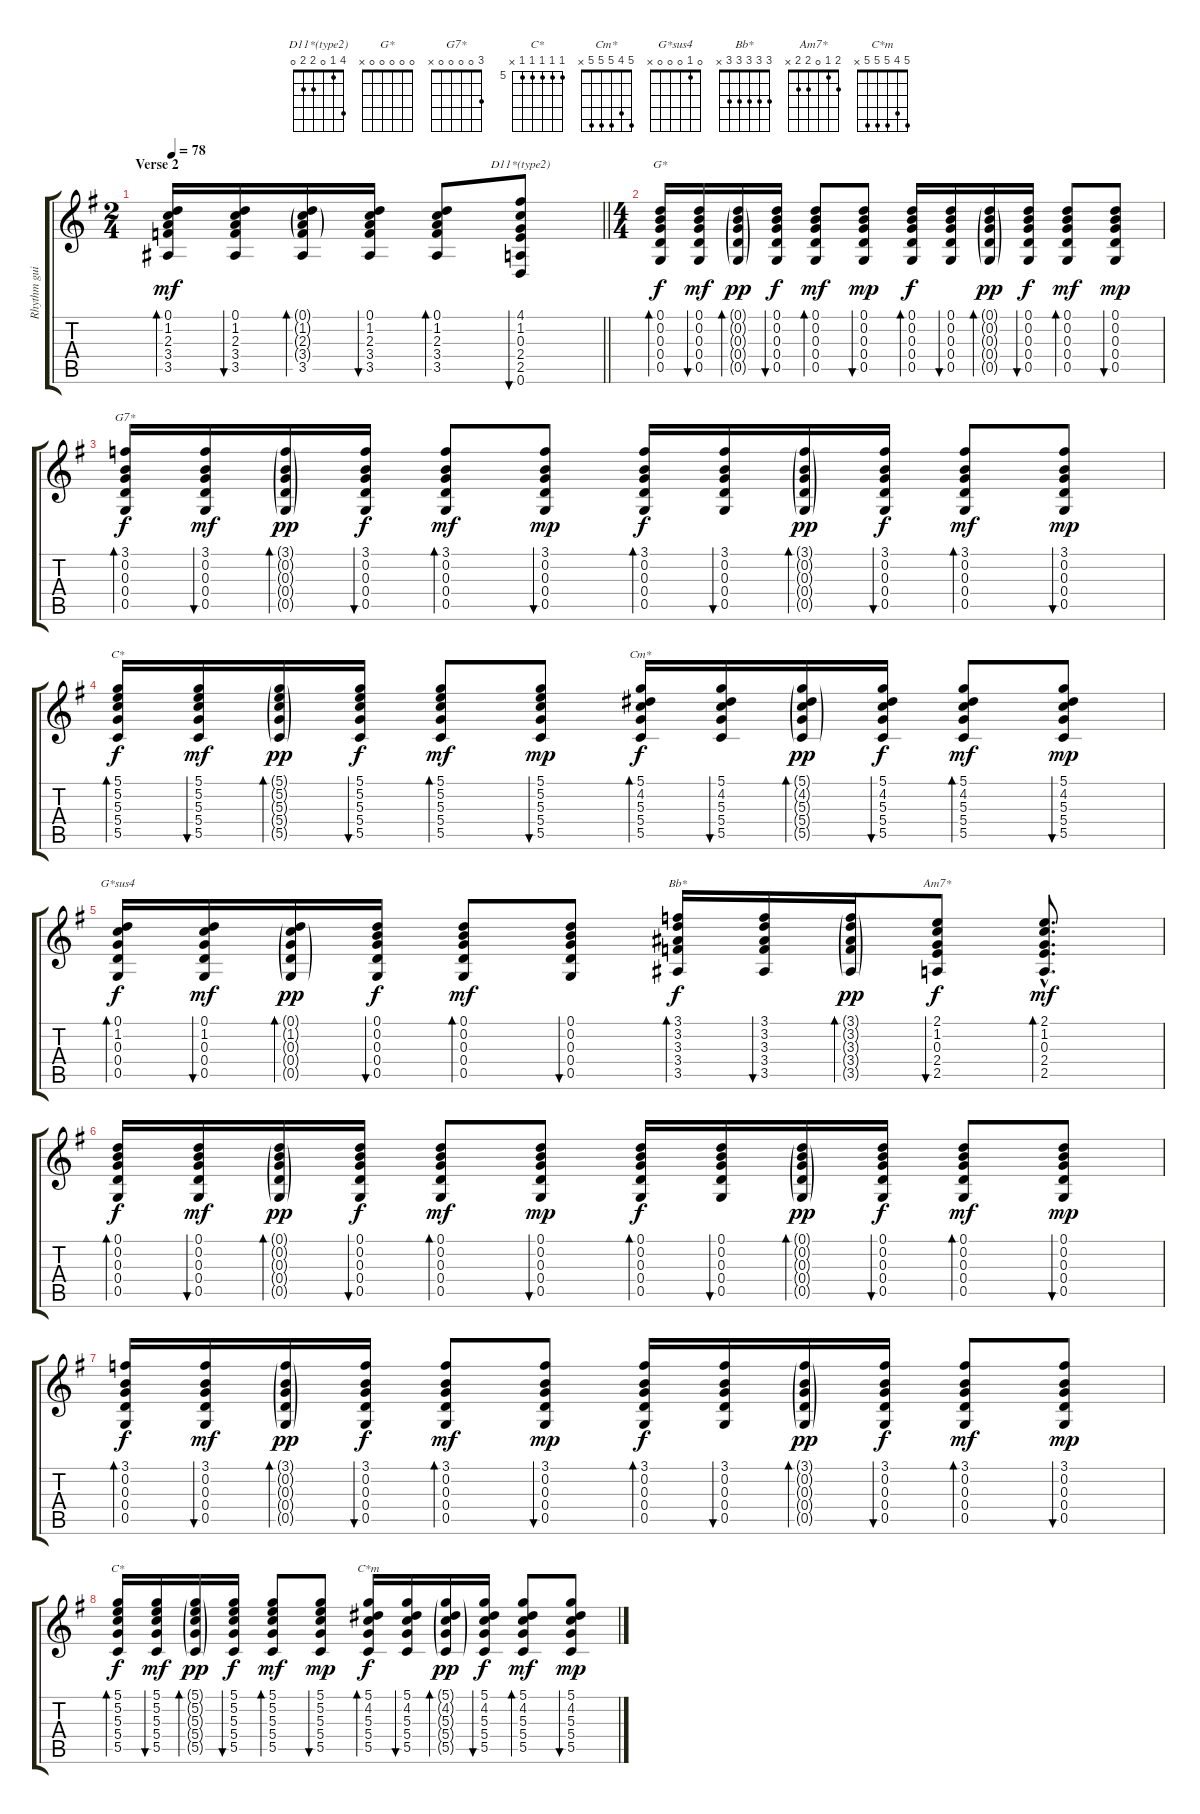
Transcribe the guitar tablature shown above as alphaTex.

\track ("Rhythm guitar (open G)" "Rhythm gui") {instrument acousticguitarsteel}
\staff {score tabs}
\tuning (D4 B3 G3 D3 G2 D2) {hide}
\chord ("D11*(type2)" 4 1 0 2 2 0)
\chord ("G*" 0 0 0 0 0 x)
\chord ("G7*" 3 0 0 0 0 x)
\chord ("C*" 5 5 5 5 5 x) {barre 0}
\chord ("Cm*" 5 4 5 5 5 x)
\chord ("G*sus4" 0 1 0 0 0 x)
\chord ("Bb*" 3 3 3 3 3 x) {barre 0}
\chord ("Am7*" 2 1 0 2 2 x)
\chord ("C*" 5 5 5 5 5 x) {firstfret 5 barre 0}
\chord ("C*m" 5 4 5 5 5 x)
\ts (2 4)
\section ("" "Verse 2")
\tempo 78
\clef g2
\barLineRight lightlight
\ks g
(0.1 1.2 2.3 3.4 3.5).16{bd 30 dy mf} (0.1 1.2 2.3 3.4 3.5).16{bu 30} (0.1{g} 1.2{g} 2.3{g} 3.4{g} 3.5).16{bd 30} (0.1 1.2 2.3 3.4 3.5).16{bu 30} (0.1 1.2 2.3 3.4 3.5).8{bd 30} (4.1 1.2 0.3 2.4 2.5 0.6).8{bu 30 ch "D11*(type2)"} |
\ts (4 4)
(0.1 0.2 0.3 0.4 0.5).16{bd 30 ch "G*" dy f} (0.1 0.2 0.3 0.4 0.5).16{bu 30 dy mf} (0.1{g} 0.2{g} 0.3{g} 0.4{g} 0.5{g}).16{bd 30 dy pp} (0.1 0.2 0.3 0.4 0.5).16{bu 30 dy f} (0.1 0.2 0.3 0.4 0.5).8{bd 30 dy mf} (0.1 0.2 0.3 0.4 0.5).8{bu 30 dy mp} (0.1 0.2 0.3 0.4 0.5).16{bd 30 dy f} (0.1 0.2 0.3 0.4 0.5).16{bu 30} (0.1{g} 0.2{g} 0.3{g} 0.4{g} 0.5{g}).16{bd 30 dy pp} (0.1 0.2 0.3 0.4 0.5).16{bu 30 dy f} (0.1 0.2 0.3 0.4 0.5).8{bd 30 dy mf} (0.1 0.2 0.3 0.4 0.5).8{bu 30 dy mp} |
(3.1 0.2 0.3 0.4 0.5).16{bd 30 ch "G7*" dy f} (3.1 0.2 0.3 0.4 0.5).16{bu 30 dy mf} (3.1{g} 0.2{g} 0.3{g} 0.4{g} 0.5{g}).16{bd 30 dy pp} (3.1 0.2 0.3 0.4 0.5).16{bu 30 dy f} (3.1 0.2 0.3 0.4 0.5).8{bd 30 dy mf} (3.1 0.2 0.3 0.4 0.5).8{bu 30 dy mp} (3.1 0.2 0.3 0.4 0.5).16{bd 30 dy f} (3.1 0.2 0.3 0.4 0.5).16{bu 30} (3.1{g} 0.2{g} 0.3{g} 0.4{g} 0.5{g}).16{bd 30 dy pp} (3.1 0.2 0.3 0.4 0.5).16{bu 30 dy f} (3.1 0.2 0.3 0.4 0.5).8{bd 30 dy mf} (3.1 0.2 0.3 0.4 0.5).8{bu 30 dy mp} |
(5.1 5.2 5.3 5.4 5.5).16{bd 30 ch "C*" dy f} (5.1 5.2 5.3 5.4 5.5).16{bu 30 dy mf} (5.1{g} 5.2{g} 5.3{g} 5.4{g} 5.5{g}).16{bd 30 dy pp} (5.1 5.2 5.3 5.4 5.5).16{bu 30 dy f} (5.1 5.2 5.3 5.4 5.5).8{bd 30 dy mf} (5.1 5.2 5.3 5.4 5.5).8{bu 30 dy mp} (5.1 4.2 5.3 5.4 5.5).16{bd 30 ch "Cm*" dy f} (5.1 4.2 5.3 5.4 5.5).16{bu 30} (5.1{g} 4.2{g} 5.3{g} 5.4{g} 5.5{g}).16{bd 30 dy pp} (5.1 4.2 5.3 5.4 5.5).16{bu 30 dy f} (5.1 4.2 5.3 5.4 5.5).8{bd 30 dy mf} (5.1 4.2 5.3 5.4 5.5).8{bu 30 dy mp} |
(0.1 1.2 0.3 0.4 0.5).16{bd 30 ch "G*sus4" dy f} (0.1 1.2 0.3 0.4 0.5).16{bu 30 dy mf} (0.1{g} 1.2{g} 0.3{g} 0.4{g} 0.5{g}).16{bd 30 dy pp} (0.1 0.2 0.3 0.4 0.5).16{bu 30 dy f} (0.1 0.2 0.3 0.4 0.5).8{bd 30 dy mf} (0.1 0.2 0.3 0.4 0.5).8{bu 30} (3.1 3.2 3.3 3.4 3.5).16{bd 30 ch "Bb*" dy f} (3.1 3.2 3.3 3.4 3.5).16{bu 30} (3.1{g} 3.2{g} 3.3{g} 3.4{g} 3.5{g}).16{bd 30 dy pp} (2.1 1.2 0.3 2.4 2.5).8{bu 30 ch "Am7*" dy f} (2.1{hac} 1.2{hac} 0.3{hac} 2.4{hac} 2.5{hac}).8{d bd 30 dy mf} |
(0.1 0.2 0.3 0.4 0.5).16{bd 30 dy f} (0.1 0.2 0.3 0.4 0.5).16{bu 30 dy mf} (0.1{g} 0.2{g} 0.3{g} 0.4{g} 0.5{g}).16{bd 30 dy pp} (0.1 0.2 0.3 0.4 0.5).16{bu 30 dy f} (0.1 0.2 0.3 0.4 0.5).8{bd 30 dy mf} (0.1 0.2 0.3 0.4 0.5).8{bu 30 dy mp} (0.1 0.2 0.3 0.4 0.5).16{bd 30 dy f} (0.1 0.2 0.3 0.4 0.5).16{bu 30} (0.1{g} 0.2{g} 0.3{g} 0.4{g} 0.5{g}).16{bd 30 dy pp} (0.1 0.2 0.3 0.4 0.5).16{bu 30 dy f} (0.1 0.2 0.3 0.4 0.5).8{bd 30 dy mf} (0.1 0.2 0.3 0.4 0.5).8{bu 30 dy mp} |
(3.1 0.2 0.3 0.4 0.5).16{bd 30 dy f} (3.1 0.2 0.3 0.4 0.5).16{bu 30 dy mf} (3.1{g} 0.2{g} 0.3{g} 0.4{g} 0.5{g}).16{bd 30 dy pp} (3.1 0.2 0.3 0.4 0.5).16{bu 30 dy f} (3.1 0.2 0.3 0.4 0.5).8{bd 30 dy mf} (3.1 0.2 0.3 0.4 0.5).8{bu 30 dy mp} (3.1 0.2 0.3 0.4 0.5).16{bd 30 dy f} (3.1 0.2 0.3 0.4 0.5).16{bu 30} (3.1{g} 0.2{g} 0.3{g} 0.4{g} 0.5{g}).16{bd 30 dy pp} (3.1 0.2 0.3 0.4 0.5).16{bu 30 dy f} (3.1 0.2 0.3 0.4 0.5).8{bd 30 dy mf} (3.1 0.2 0.3 0.4 0.5).8{bu 30 dy mp} |
(5.1 5.2 5.3 5.4 5.5).16{bd 30 ch "C*" dy f} (5.1 5.2 5.3 5.4 5.5).16{bu 30 dy mf} (5.1{g} 5.2{g} 5.3{g} 5.4{g} 5.5{g}).16{bd 30 dy pp} (5.1 5.2 5.3 5.4 5.5).16{bu 30 dy f} (5.1 5.2 5.3 5.4 5.5).8{bd 30 dy mf} (5.1 5.2 5.3 5.4 5.5).8{bu 30 dy mp} (5.1 4.2 5.3 5.4 5.5).16{bd 30 ch "C*m" dy f} (5.1 4.2 5.3 5.4 5.5).16{bu 30} (5.1{g} 4.2{g} 5.3{g} 5.4{g} 5.5{g}).16{bd 30 dy pp} (5.1 4.2 5.3 5.4 5.5).16{bu 30 dy f} (5.1 4.2 5.3 5.4 5.5).8{bd 30 dy mf} (5.1 4.2 5.3 5.4 5.5).8{bu 30 dy mp}
